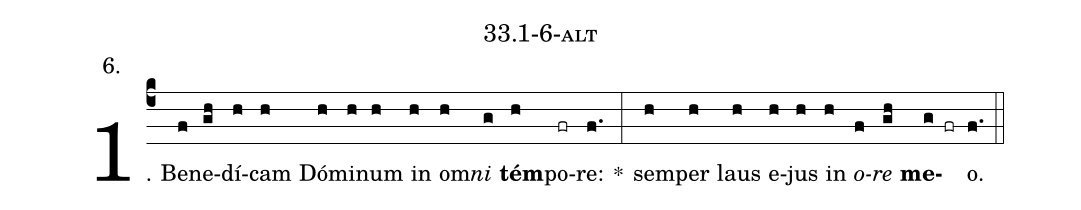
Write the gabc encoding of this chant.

name: 33.1-6-alt;
annotation: 6.;
%%
(c4)1. Be(f)ne(gh)dí(h)cam(h) Dó(h)mi(h)num(h) in(h) om(h)<i>ni</i>(g) <b>tém</b>(h)po(fr)re:(f.) *(:) sem(h)per(h) laus(h) e(h)jus(h) in(h) <i>o</i>(f)<i>re</i>(gh) <b>me</b>(g fr)o.(f.) (::)
